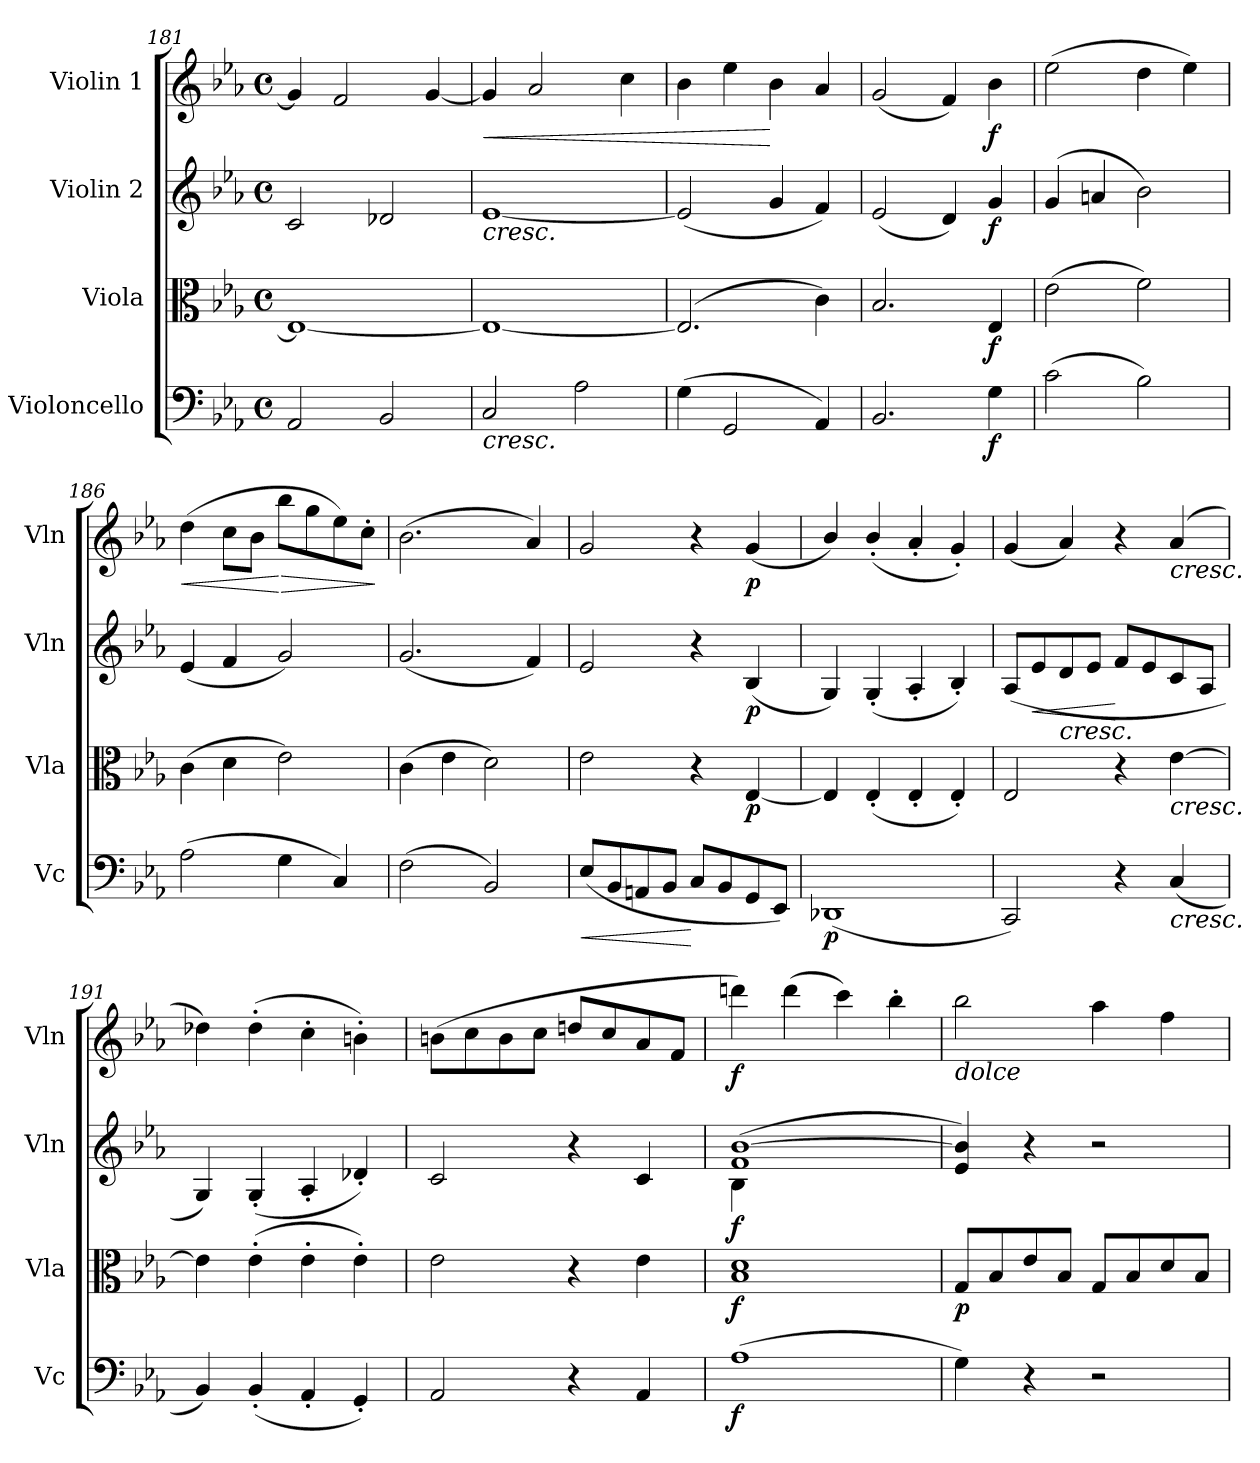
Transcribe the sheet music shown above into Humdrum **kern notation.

**kern	**dynam	**kern	**dynam	**kern	**dynam	**kern	**dynam
*part4	*part4	*part3	*part3	*part2	*part2	*part1	*part1
*staff4	*staff4	*staff3	*staff3	*staff2	*staff2	*staff1	*staff1
*I"Violoncello	*	*I"Viola	*	*I"Violin 2	*	*I"Violin 1	*
*I'Vc	*	*I'Vla	*	*I'Vln	*	*I'Vln	*
!!LO:PB:g=z
*clefF4	*	*clefC3	*	*clefG2	*	*clefG2	*
*k[b-e-a-]	*	*k[b-e-a-]	*	*k[b-e-a-]	*	*k[b-e-a-]	*
*M4/4	*	*M4/4	*	*M4/4	*	*M4/4	*
*met(c)	*	*met(c)	*	*met(c)	*	*met(c)	*
=181	=181	=181	=181	=181	=181	=181	=181
2AA-/	.	1E-_	.	2c/	.	4g/]	.
.	.	.	.	.	.	2f/	.
2BB-/	.	.	.	2d-X/	.	.	.
.	.	.	.	.	.	[4g/	.
=182	=182	=182	=182	=182	=182	=182	=182
!	!LO:HP:b	!	!	!	!LO:HP:b	!	!LO:HP:b
2C/	<	1E-_	.	[1e-	<	4g/]	<
.	.	.	.	.	.	2a-/	.
2A-\	.	.	.	.	.	.	.
.	.	.	.	.	.	4cc\	.
!!LO:LB:g=z
=183	=183	=183	=183	=183	=183	=183	=183
(4G\	.	(2.E-/]	.	(2e-/]	.	4b-\	.
2GG/	.	.	.	.	.	4ee-\	.
.	.	.	.	4g/	.	4b-\	[
4AA-/)	.	4c\)	.	4f/)	.	4a-/	.
=184	=184	=184	=184	=184	=184	=184	=184
2.BB-/	.	2.B-/	.	(2e-/	.	(2g/	.
.	.	.	.	4d/)	.	4f/)	.
!	!LO:DY:b	!	!LO:DY:b	!	!LO:DY:b	!	!LO:DY:b
4G\	f	4E-/	f	4g/	f	4b-\	f
=185	=185	=185	=185	=185	=185	=185	=185
(2c\	.	(2e-\	.	(4g/	.	(2ee-\	.
.	.	.	.	4an/	.	.	.
2B-\)	.	2f\)	.	2b-\)	.	4dd\	.
.	.	.	.	.	.	4ee-\)	.
=186	=186	=186	=186	=186	=186	=186	=186
!	!	!	!	!	!	!	!LO:HP:b
(2A-\	.	(4c\	.	(4e-/	.	(4dd\	<
.	.	4d\	.	4f/	.	8cc\L	.
.	.	.	.	.	.	8b-\J	.
!	!	!	!	!	!	!	!LO:HP:n=1:b
4G\	.	2e-\)	.	2g/)	.	8bb-\L	[ >
.	.	.	.	.	.	8gg\	.
4C/)	.	.	.	.	.	8ee-\)	.
.	.	.	.	.	.	8cc'\J	.
.	.	.	.	.	.	.	]
=187	=187	=187	=187	=187	=187	=187	=187
(2F\	.	(4c\	.	(2.g/	.	(2.b-\	.
.	.	4e-\	.	.	.	.	.
2BB-/)	.	2d\)	.	.	.	.	.
.	.	.	.	4f/)	.	4a-/)	.
=188	=188	=188	=188	=188	=188	=188	=188
!	!LO:HP:b	!	!	!	!	!	!
(>8E-/L	<	2e-\	.	2e-/	.	2g/	.
8BB-/	.	.	.	.	.	.	.
8AAn/	.	.	.	.	.	.	.
8BB-/J	.	.	.	.	.	.	.
8C/L	[	4r	.	4r	.	4r	.
8BB-/	.	.	.	.	.	.	.
!	!	!	!LO:DY:b	!	!LO:DY:b	!	!LO:DY:b
8GG/	.	[4E-/	p	(4B-/	p	(4g/	p
8EE-/J)	[	.	.	.	.	.	.
=189	=189	=189	=189	=189	=189	=189	=189
!	!LO:DY:b	!	!	!	!	!	!
(1DD-X	p	4E-/]	.	4G/)	.	4b-/)	.
.	.	(4E-'/	.	(4G'/	.	(4b-'/	.
.	.	4E-'/	.	4A-'/	.	4a-'/	.
.	.	4E-'/)	.	4B-'/)	.	4g'/)	.
=190	=190	=190	=190	=190	=190	=190	=190
2CC/)	.	2E-/	.	(8A-/L	.	(4g/	.
!	!	!	!	!	!LO:HP:b	!	!
.	.	.	.	8e-/	<	.	.
!	!	!	!	!LO:TX:b:i:t=cresc.	!	!	!
.	.	.	.	8d/	.	4a-/)	.
.	.	.	.	8e-/J	.	.	.
4r	.	4r	.	8f/L	[	4r	.
.	.	.	.	8e-/	.	.	.
!	!	!	!	!	!	!LO:TX:b:i:t=cresc.	!
!	!	!LO:TX:b:i:t=cresc.	!	!	!	!	!
!LO:TX:b:i:t=cresc.	!	!	!	!	!	!	!
(4C/	.	[4e-\	.	8c/	.	(4a-/	.
.	.	.	.	8A-/J	[	.	.
!!LO:LB:g=z
=191	=191	=191	=191	=191	=191	=191	=191
4BB-/)	.	4e-\]	.	4G/)	.	4dd-X\)	.
(4BB-'/	.	(4e-'\	.	(4G'/	.	(4dd-'\	.
4AA-'/	.	4e-'\	.	4A-'/	.	4cc'\	.
4GG'/)	.	4e-'\)	.	4d-X'/)	.	4bn'\)	.
=192	=192	=192	=192	=192	=192	=192	=192
2AA-/	.	2e-\	.	2c/	.	(8bn\L	.
.	.	.	.	.	.	8cc\	.
.	.	.	.	.	.	8b\	.
.	.	.	.	.	.	8cc\J	.
4r	.	4r	.	4r	.	8ddn/L	.
.	.	.	.	.	.	8cc/	.
4AA-/	.	4e-\	.	4c/	.	8a-/	.
.	.	.	.	.	.	8f/J	.
=193	=193	=193	=193	=193	=193	=193	=193
*	*	*	*	*^	*	*	*
!	!LO:DY:b	!	!LO:DY:b	!	!	!LO:DY:b	!	!LO:DY:b
(1A-	f	1B- 1d	f	(<1f [1b-	4B-\	f	4dddn\)	f
.	.	.	.	.	2.ryy	.	(4ddd\	.
.	.	.	.	.	.	.	4ccc\)	.
.	.	.	.	.	.	.	4bb-'\	.
*	*	*	*	*v	*v	*	*	*
!!LO:LB:g=z
=194	=194	=194	=194	=194	=194	=194	=194
!	!	!	!	!	!	!LO:TX:b:i:t=dolce	!
!	!	!	!LO:DY:b	!	!	!	!
4G\)	.	8G/L	p	4e-/ 4b-/])	.	2bb-\	.
.	.	8B-/	.	.	.	.	.
4r	.	8e-/	.	4r	.	.	.
.	.	8B-/J	.	.	.	.	.
2r	.	8G/L	.	2r	.	4aa-\	.
.	.	8B-/	.	.	.	.	.
.	.	8d/	.	.	.	4ff\	.
.	.	8B-/J	.	.	.	.	.
=	=	=	=	=	=	=	=
*-	*-	*-	*-	*-	*-	*-	*-
